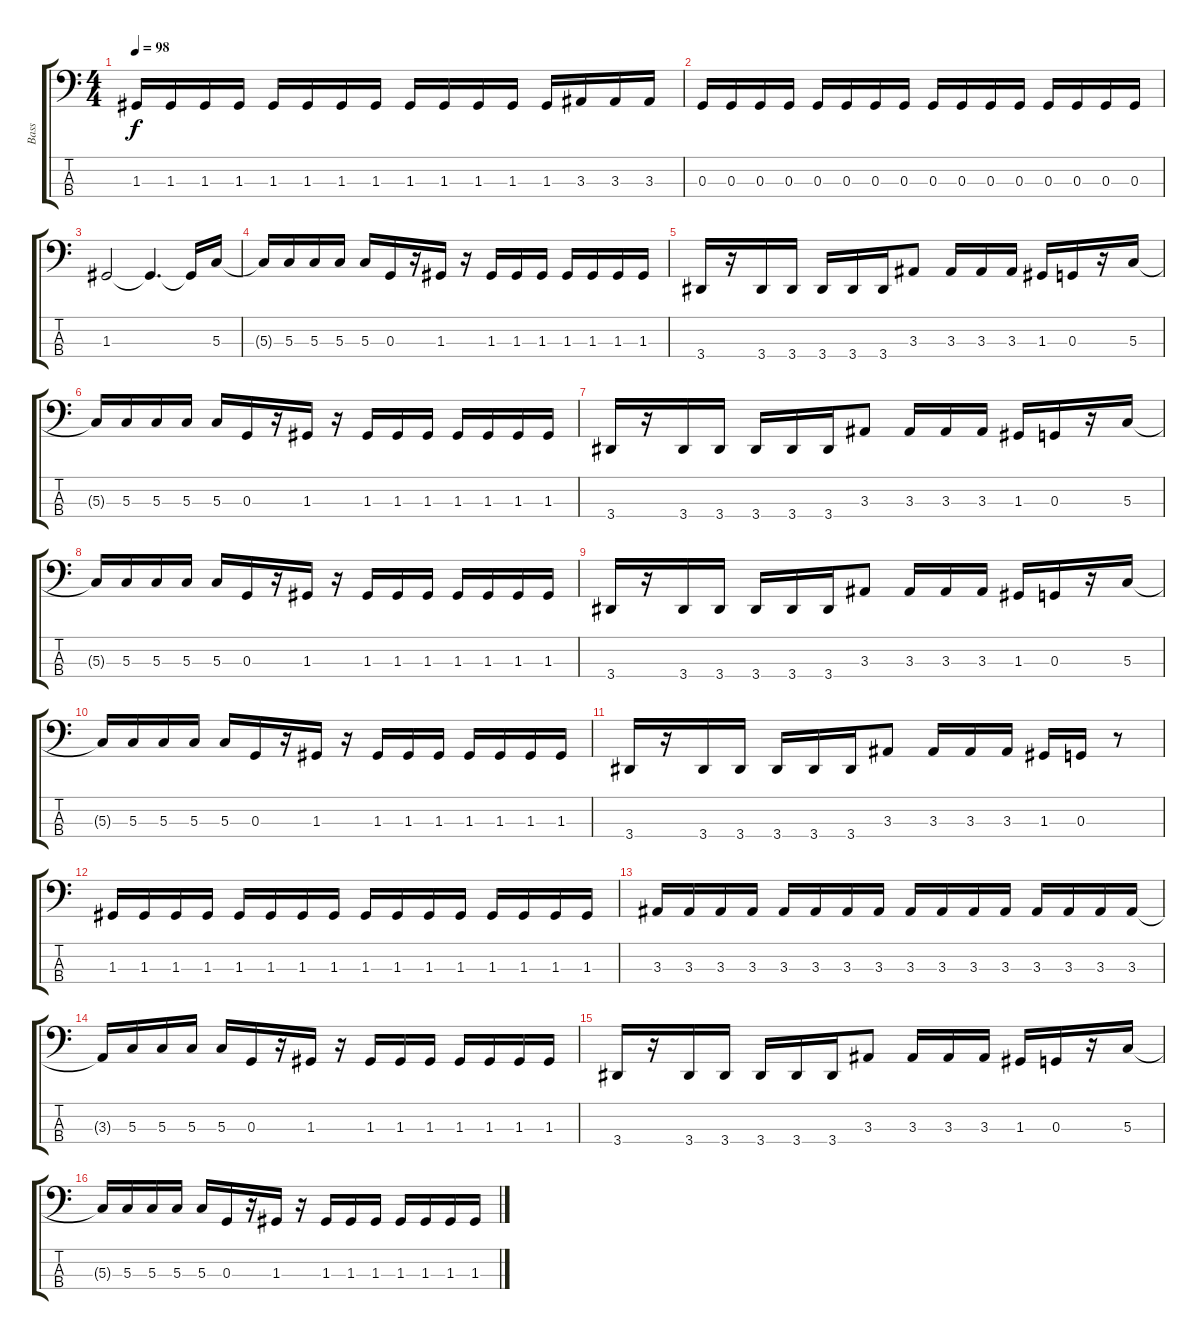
\track ("Bass" "Bass") {instrument electricbassfinger}
\staff {score tabs}
\tuning (F2 C2 G1 C1) {hide}
\ts (4 4)
\tempo 98
\clef f4
\ks c
1.3.16{dy f} 1.3.16 1.3.16 1.3.16 1.3.16 1.3.16 1.3.16 1.3.16 1.3.16 1.3.16 1.3.16 1.3.16 1.3.16 3.3.16 3.3.16 3.3.16 |
0.3.16 0.3.16 0.3.16 0.3.16 0.3.16 0.3.16 0.3.16 0.3.16 0.3.16 0.3.16 0.3.16 0.3.16 0.3.16 0.3.16 0.3.16 0.3.16 |
1.3.2 1.3{t}.4{d} 1.3{t}.16 5.3.16 |
5.3{t}.16 5.3.16 5.3.16 5.3.16 5.3.16 0.3.16 r.16 1.3.16 r.16 1.3.16 1.3.16 1.3.16 1.3.16 1.3.16 1.3.16 1.3.16 |
3.4.16 r.16 3.4.16 3.4.16 3.4.16 3.4.16 3.4.16 3.3.8 3.3.16 3.3.16 3.3.16 1.3.16 0.3.16 r.16 5.3.16 |
5.3{t}.16 5.3.16 5.3.16 5.3.16 5.3.16 0.3.16 r.16 1.3.16 r.16 1.3.16 1.3.16 1.3.16 1.3.16 1.3.16 1.3.16 1.3.16 |
3.4.16 r.16 3.4.16 3.4.16 3.4.16 3.4.16 3.4.16 3.3.8 3.3.16 3.3.16 3.3.16 1.3.16 0.3.16 r.16 5.3.16 |
5.3{t}.16 5.3.16 5.3.16 5.3.16 5.3.16 0.3.16 r.16 1.3.16 r.16 1.3.16 1.3.16 1.3.16 1.3.16 1.3.16 1.3.16 1.3.16 |
3.4.16 r.16 3.4.16 3.4.16 3.4.16 3.4.16 3.4.16 3.3.8 3.3.16 3.3.16 3.3.16 1.3.16 0.3.16 r.16 5.3.16 |
5.3{t}.16 5.3.16 5.3.16 5.3.16 5.3.16 0.3.16 r.16 1.3.16 r.16 1.3.16 1.3.16 1.3.16 1.3.16 1.3.16 1.3.16 1.3.16 |
3.4.16 r.16 3.4.16 3.4.16 3.4.16 3.4.16 3.4.16 3.3.8 3.3.16 3.3.16 3.3.16 1.3.16 0.3.16 r.8 |
1.3.16 1.3.16 1.3.16 1.3.16 1.3.16 1.3.16 1.3.16 1.3.16 1.3.16 1.3.16 1.3.16 1.3.16 1.3.16 1.3.16 1.3.16 1.3.16 |
3.3.16 3.3.16 3.3.16 3.3.16 3.3.16 3.3.16 3.3.16 3.3.16 3.3.16 3.3.16 3.3.16 3.3.16 3.3.16 3.3.16 3.3.16 3.3.16 |
3.3{t}.16 5.3.16 5.3.16 5.3.16 5.3.16 0.3.16 r.16 1.3.16 r.16 1.3.16 1.3.16 1.3.16 1.3.16 1.3.16 1.3.16 1.3.16 |
3.4.16 r.16 3.4.16 3.4.16 3.4.16 3.4.16 3.4.16 3.3.8 3.3.16 3.3.16 3.3.16 1.3.16 0.3.16 r.16 5.3.16 |
5.3{t}.16 5.3.16 5.3.16 5.3.16 5.3.16 0.3.16 r.16 1.3.16 r.16 1.3.16 1.3.16 1.3.16 1.3.16 1.3.16 1.3.16 1.3.16
